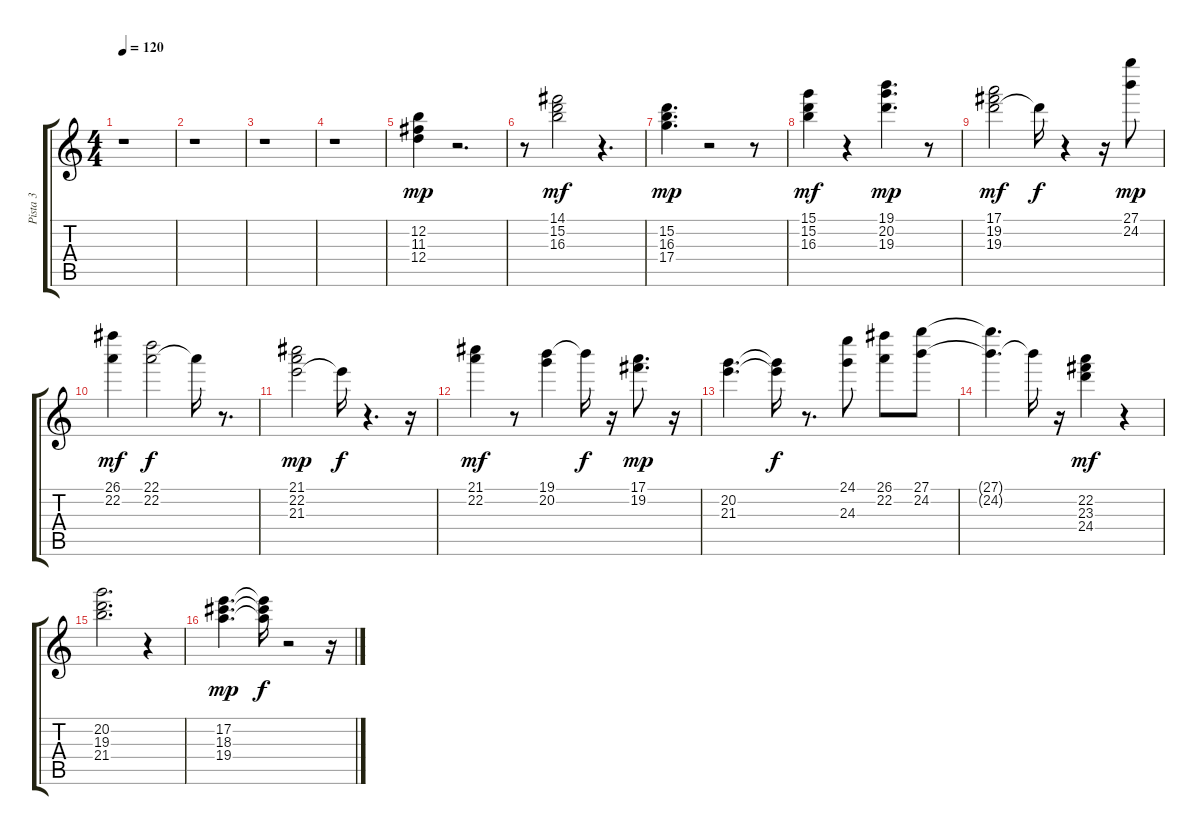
\track ("Pista 3" "Pista 3") {instrument distortionguitar}
\staff {score tabs}
\tuning (E4 B3 G3 D3 A2 E2) {hide}
\ts (4 4)
\tempo 120
\clef g2
\ks c
r.1{dy mp} |
r.1 |
r.1 |
r.1 |
(12.2 11.3 12.4).4 r.2{d} |
r.8 (14.1 15.2 16.3).2{dy mf} r.4{d} |
(15.2 16.3 17.4).4{d dy mp} r.2 r.8 |
(15.1 15.2 16.3).4{dy mf} r.4 (19.1 20.2 19.3).4{d dy mp} r.8 |
(17.1 19.2 19.3).2{dy mf} 19.3{t}.16{dy f} r.4 r.16 (27.1 24.2).8{dy mp} |
(26.1 22.2).4{dy mf} (22.1 22.2).2{dy f} 22.2{t}.16 r.8{d} |
(21.1 22.2 21.3).2{dy mp} 21.3{t}.16{dy f} r.4{d} r.16 |
(21.1 22.2).4{dy mf} r.8 (19.1 20.2).4 19.1{t}.16{dy f} r.16 (17.1 19.2).8{d dy mp} r.16 |
(20.2 21.3).4{d} (20.2{t} 21.3{t}).16{dy f} r.8{d} (24.1 24.3).8 (26.1 22.2).8 (27.1 24.2).8 |
(27.1{t} 24.2{t}).4{d} 24.2{t}.16 r.16 (22.2 23.3 24.4).4{dy mf} r.4 |
(20.2 19.3 21.4).2{d} r.4 |
(17.2 18.3 19.4).4{d dy mp} (17.2{t} 18.3{t} 19.4{t}).16{dy f} r.2 r.16
